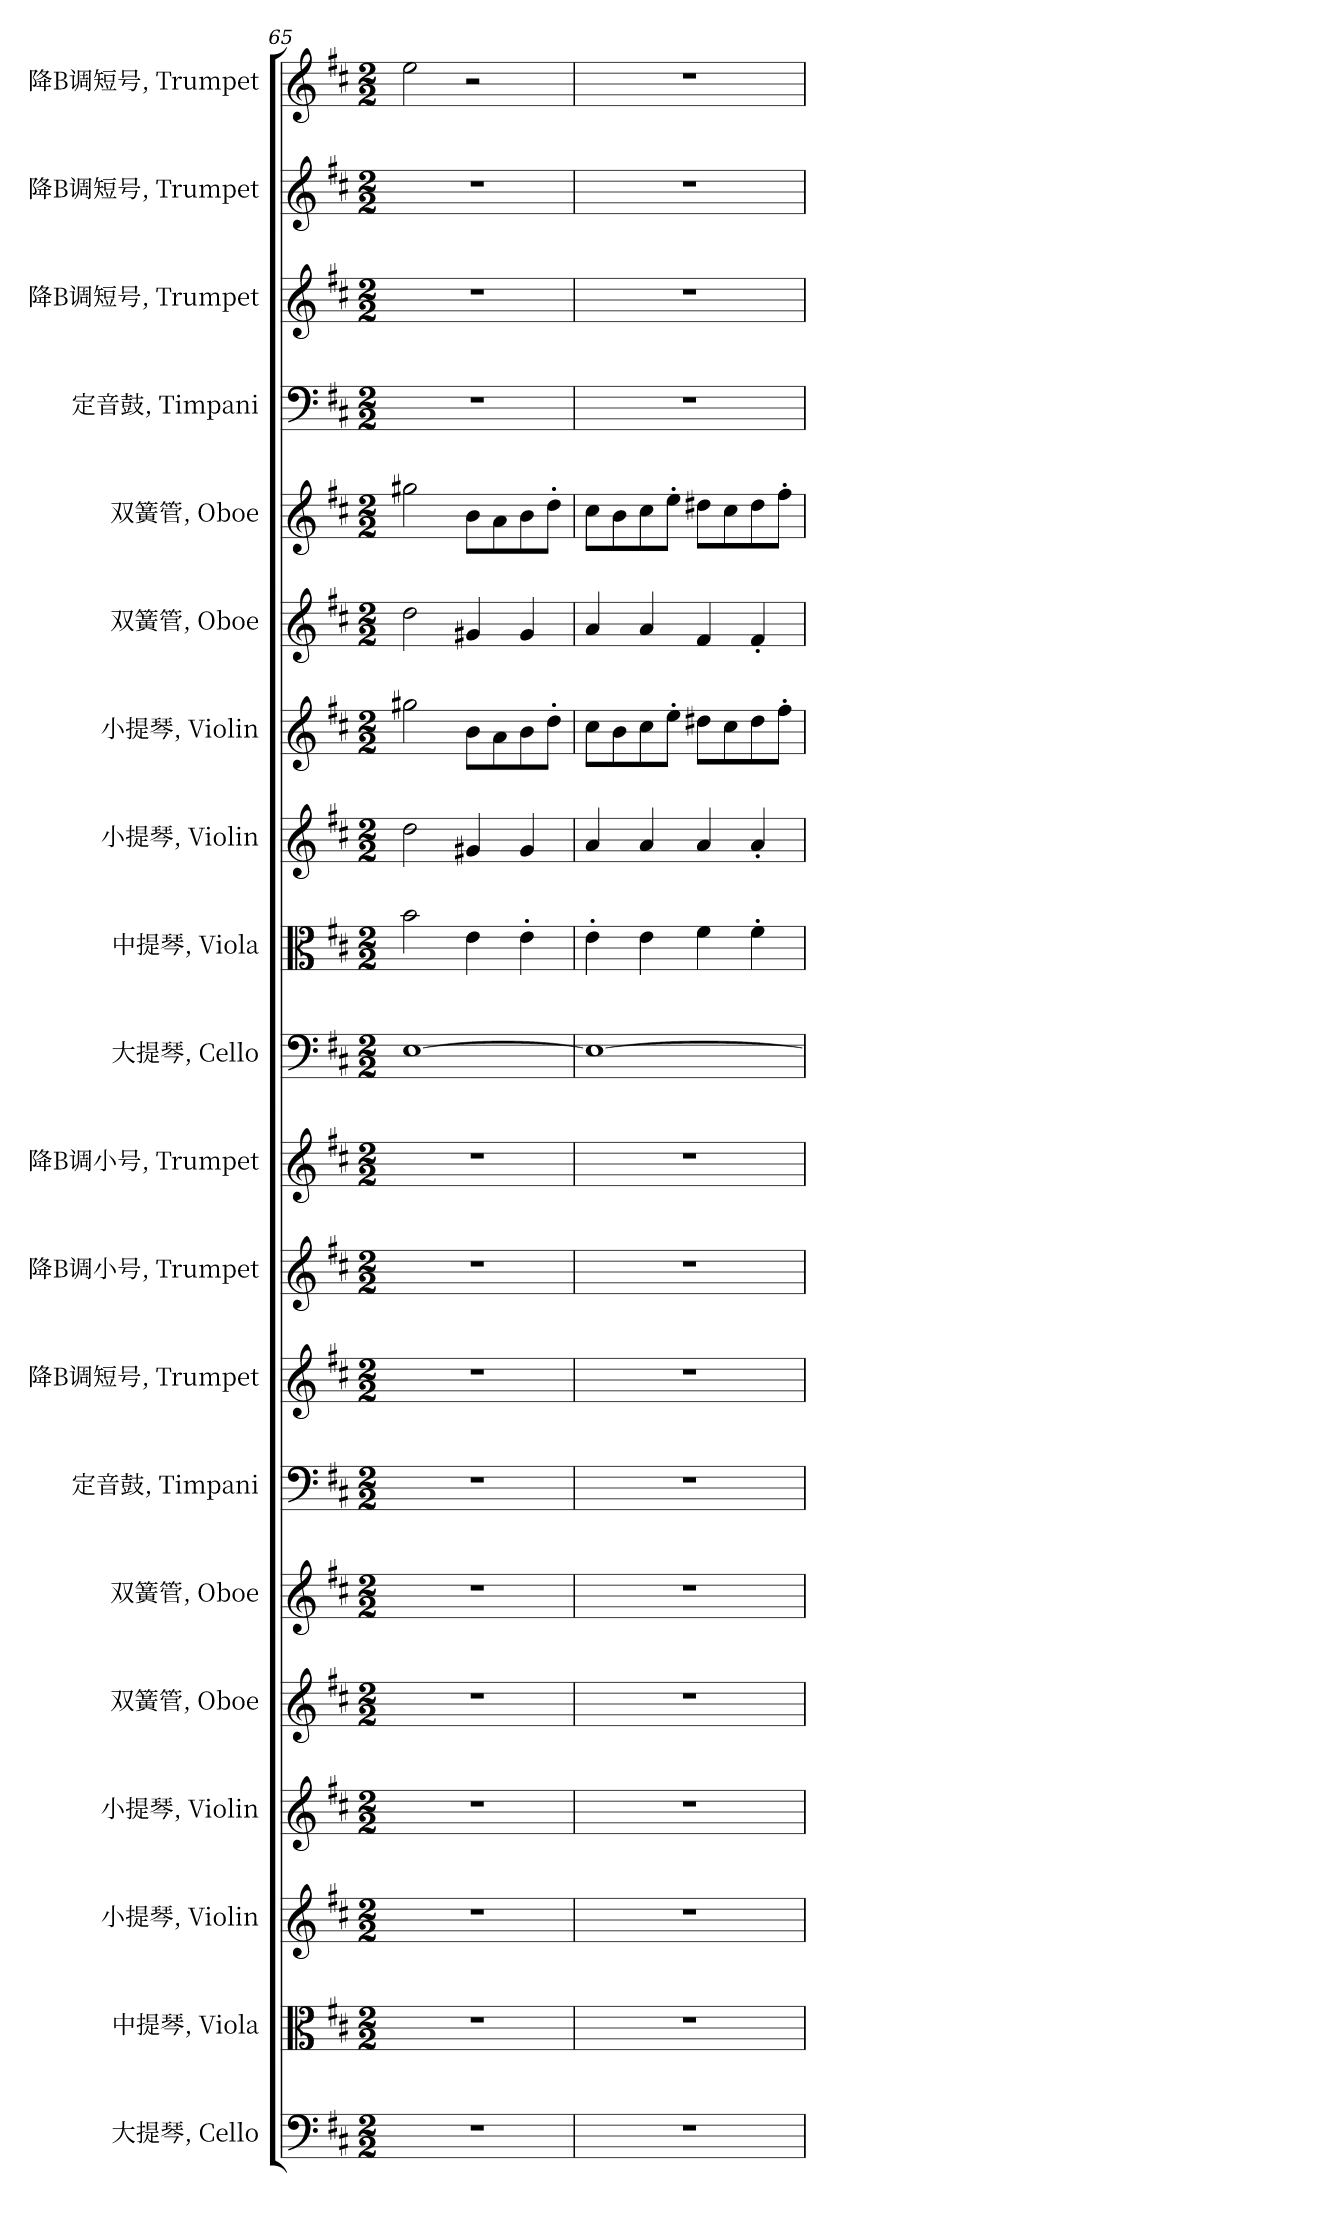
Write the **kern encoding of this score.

**kern	**kern	**kern	**kern	**kern	**kern	**kern	**kern	**kern	**kern	**kern	**kern	**kern	**kern	**kern	**kern	**kern	**kern	**kern	**kern
*part20	*part19	*part18	*part17	*part16	*part15	*part14	*part13	*part12	*part11	*part10	*part9	*part8	*part7	*part6	*part5	*part4	*part3	*part2	*part1
*staff20	*staff19	*staff18	*staff17	*staff16	*staff15	*staff14	*staff13	*staff12	*staff11	*staff10	*staff9	*staff8	*staff7	*staff6	*staff5	*staff4	*staff3	*staff2	*staff1
*I"大提琴, Cello	*I"中提琴, Viola	*I"小提琴, Violin	*I"小提琴, Violin	*I"双簧管, Oboe	*I"双簧管, Oboe	*I"定音鼓, Timpani	*I"降B调短号, Trumpet	*I"降B调小号, Trumpet	*I"降B调小号, Trumpet	*I"大提琴, Cello	*I"中提琴, Viola	*I"小提琴, Violin	*I"小提琴, Violin	*I"双簧管, Oboe	*I"双簧管, Oboe	*I"定音鼓, Timpani	*I"降B调短号, Trumpet	*I"降B调短号, Trumpet	*I"降B调短号, Trumpet
*	*I'Vla.	*I'Vln.	*I'Vln.	*I'Ob.	*I'Ob.	*I'Timp.	*	*I'B♭ Tpt.	*I'B♭ Tpt.	*	*I'Vla.	*I'Vln.	*I'Vln.	*I'Ob.	*I'Ob.	*I'Timp.	*	*	*
*clefF4	*clefC3	*clefG2	*clefG2	*clefG2	*clefG2	*clefF4	*clefG2	*clefG2	*clefG2	*clefF4	*clefC3	*clefG2	*clefG2	*clefG2	*clefG2	*clefF4	*clefG2	*clefG2	*clefG2
*	*	*	*	*	*	*	*ITrd1c2	*ITrd1c2	*ITrd1c2	*	*	*	*	*	*	*	*ITrd1c2	*ITrd1c2	*ITrd1c2
*k[f#c#]	*k[f#c#]	*k[f#c#]	*k[f#c#]	*k[f#c#]	*k[f#c#]	*k[f#c#]	*k[]	*k[]	*k[]	*k[f#c#]	*k[f#c#]	*k[f#c#]	*k[f#c#]	*k[f#c#]	*k[f#c#]	*k[f#c#]	*k[]	*k[]	*k[]
*M2/2	*M2/2	*M2/2	*M2/2	*M2/2	*M2/2	*M2/2	*M2/2	*M2/2	*M2/2	*M2/2	*M2/2	*M2/2	*M2/2	*M2/2	*M2/2	*M2/2	*M2/2	*M2/2	*M2/2
=65	=65	=65	=65	=65	=65	=65	=65	=65	=65	=65	=65	=65	=65	=65	=65	=65	=65	=65	=65
1r	1r	1r	1r	1r	1r	1r	1r	1r	1r	[1E	2b\	2dd\	2gg#X\	2dd\	2gg#X\	1r	1r	1r	2dd\
.	.	.	.	.	.	.	.	.	.	.	4e\	4g#X/	8b\L	4g#X/	8b\L	.	.	.	2r
.	.	.	.	.	.	.	.	.	.	.	.	.	8a\	.	8a\	.	.	.	.
.	.	.	.	.	.	.	.	.	.	.	4e'\	4g#/	8b\	4g#/	8b\	.	.	.	.
.	.	.	.	.	.	.	.	.	.	.	.	.	8dd'\J	.	8dd'\J	.	.	.	.
!!LO:PB:g=z
=66	=66	=66	=66	=66	=66	=66	=66	=66	=66	=66	=66	=66	=66	=66	=66	=66	=66	=66	=66
1r	1r	1r	1r	1r	1r	1r	1r	1r	1r	1E_	4e'\	4a/	8cc#\L	4a/	8cc#\L	1r	1r	1r	1r
.	.	.	.	.	.	.	.	.	.	.	.	.	8b\	.	8b\	.	.	.	.
.	.	.	.	.	.	.	.	.	.	.	4e\	4a/	8cc#\	4a/	8cc#\	.	.	.	.
.	.	.	.	.	.	.	.	.	.	.	.	.	8ee'\J	.	8ee'\J	.	.	.	.
.	.	.	.	.	.	.	.	.	.	.	4f#\	4a/	8dd#X\L	4f#/	8dd#X\L	.	.	.	.
.	.	.	.	.	.	.	.	.	.	.	.	.	8cc#\	.	8cc#\	.	.	.	.
.	.	.	.	.	.	.	.	.	.	.	4f#'\	4a'/	8dd#\	4f#'/	8dd#\	.	.	.	.
.	.	.	.	.	.	.	.	.	.	.	.	.	8ff#'\J	.	8ff#'\J	.	.	.	.
=	=	=	=	=	=	=	=	=	=	=	=	=	=	=	=	=	=	=	=
*-	*-	*-	*-	*-	*-	*-	*-	*-	*-	*-	*-	*-	*-	*-	*-	*-	*-	*-	*-
